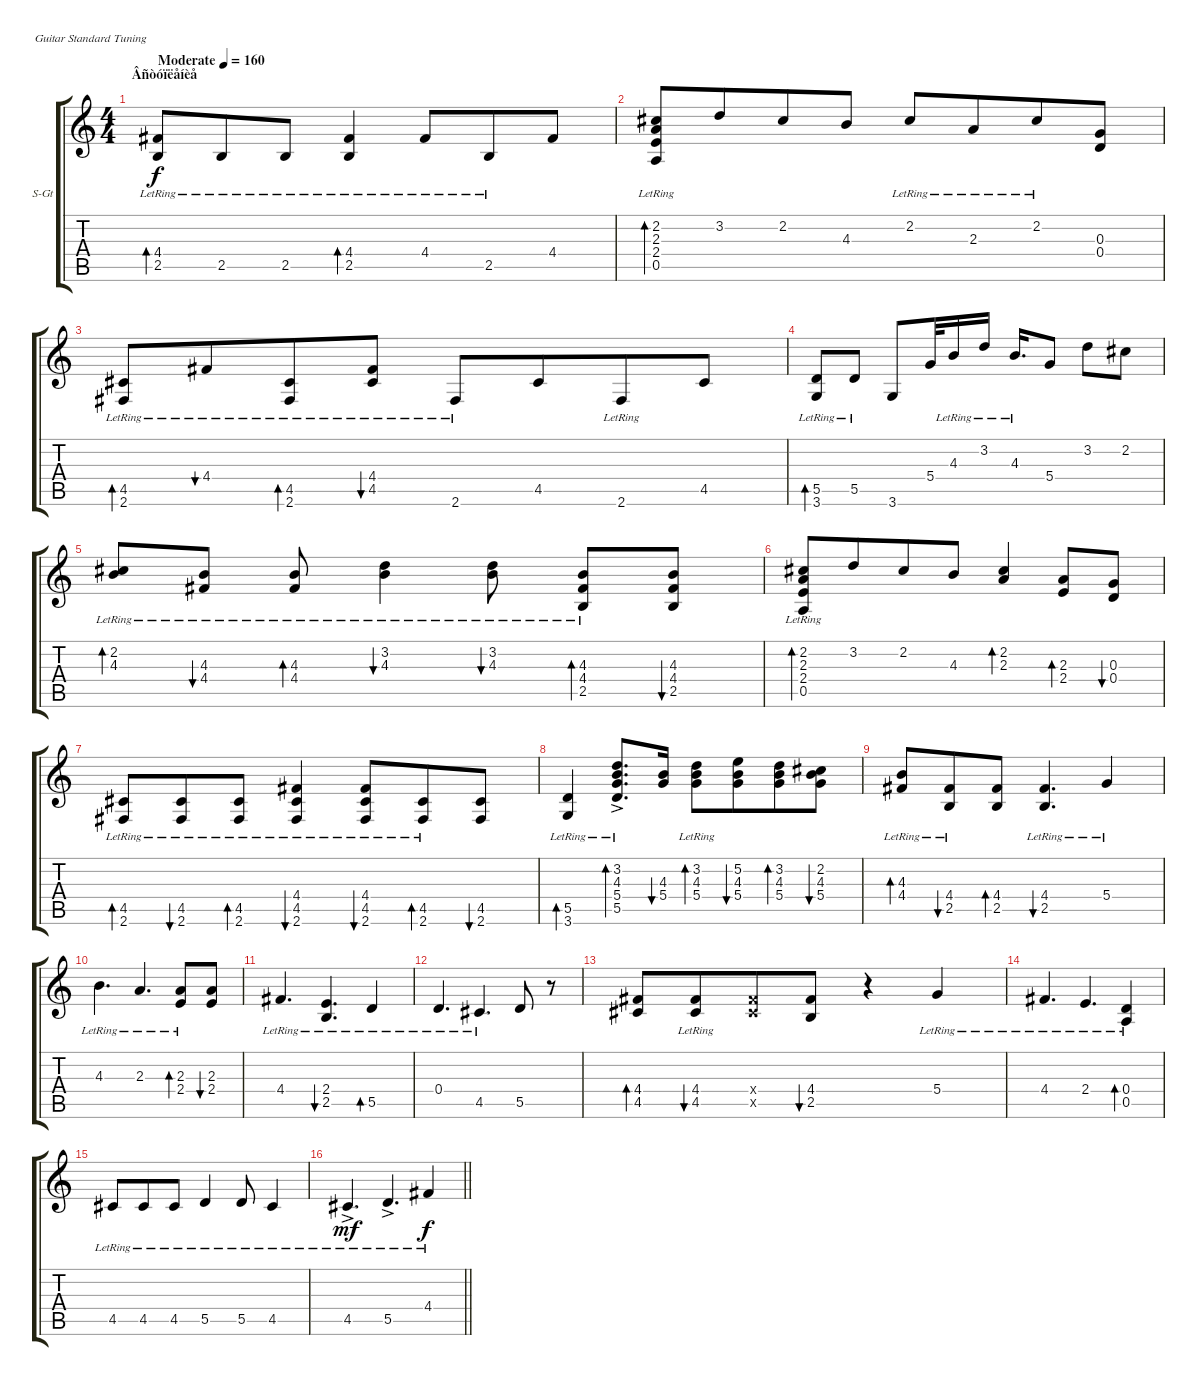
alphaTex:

\bracketExtendMode groupsimilarinstruments
\firstSystemTrackNameOrientation horizontal
\otherSystemsTrackNameOrientation horizontal
\track ("Каспарян" "S-Gt") {instrument acousticguitarsteel}
\staff {score tabs}
\tuning (E4 B3 G3 D3 A2 E2)
\ts (4 4)
\beaming (8 2 2 2 2)
\section ("" "Âñòóïëåíèå")
\tempo (160 "Moderate")
\clef g2
\ks c
(4.4{lr} 2.5{lr}).8{bd 60 dy f instrument acousticguitarsteel} 2.5{lr}.8{beam merge} 2.5{lr}.8 (4.4{lr} 2.5).4{bd 120} 4.4{lr}.8{beam merge} 2.5{lr}.8 4.4.8 |
(2.2 2.3{lr} 2.4{lr} 0.5{lr}).8{bd 120} 3.2.8{beam merge} 2.2.8 4.3.8 2.2{lr}.8 2.3{lr}.8{beam merge} 2.2{lr}.8 (0.3 0.4).8 |
(4.5{lr} 2.6{lr}).8{bd 60} 4.4{lr}.8{bu 120 beam merge} (4.5{lr} 2.6{lr}).8{bd 60} (4.4{lr} 4.5{lr}).8{bu 60} 2.6{lr}.8 4.5.8{beam merge} 2.6{lr}.8 4.5.8 |
(5.5 3.6{lr}).8{bd 60} 5.5{lr}.8 3.6.8 5.4.32 4.3{lr}.16 3.2{lr}.16 4.3{lr}.16{d} 5.4.8 3.2.8 2.2.8 |
(2.2{lr} 4.3{lr}).8{bd 60} (4.3 4.4{lr}).8{bu 60} (4.3 4.4{lr}).8{bd 60} (3.2{lr} 4.3{lr}).4{bu 60} (3.2{lr} 4.3{lr}).8{bu 60} (4.3 4.4{lr} 2.5{lr}).8{bd 60} (4.3 4.4 2.5).8{bu 60} |
(2.2{lr} 2.3{lr} 2.4{lr} 0.5{lr}).8{bd 120} 3.2.8{beam merge} 2.2.8 4.3.8 (2.2 2.3).4{bd 60 beam merge} (2.3 2.4).8{bd 60} (0.3 0.4).8{bu 60} |
(4.5{lr} 2.6{lr}).8{bd 60} (4.5{lr} 2.6).8{bu 60 beam merge} (4.5{lr} 2.6).8{bd 60} (4.4{lr} 4.5{lr} 2.6).4{bu 60} (4.4{lr} 4.5{lr} 2.6).8{bu 60 beam merge} (4.5{lr} 2.6).8{bd 60} (4.5 2.6).8{bu 60} |
(5.5{lr} 3.6{lr}).4{bd 60} (3.2{lr} 4.3{ac lr} 5.4{ac lr} 5.5{ac lr}).8{d bd 60} (4.3 5.4).16{bu 60} (3.2{lr} 4.3{lr} 5.4).8{bd 60} (5.2 4.3 5.4).8{bu 60 beam merge} (3.2 4.3 5.4).8{bd 120} (2.2 4.3 5.4).8{bu 120} |
(4.3{lr} 4.4{lr}).8{bd 60} (4.4 2.5{lr}).8{bu 60 beam merge} (4.4 2.5).8{bd 60} (4.4{lr} 2.5).4{d bu 60} 5.4{lr}.4 |
4.3{lr}.4{d} 2.3{lr}.4{d beam merge} (2.3{lr} 2.4{lr}).8{bd 60} (2.3 2.4).8{bu 60} |
4.4{lr}.4{d} (2.4{lr} 2.5{lr}).4{d bu 60} 5.5{lr}.4{bd 60} |
0.4{lr}.4{d} 4.5{lr}.4{d} 5.5.8 r.8 |
(4.4 4.5).8{bd 60} (4.4{lr} 4.5).8{bu 60 beam merge} (4.4{x} 4.5{x}).8 (4.4 2.5).8{bu 60} r.4 5.4{lr}.4 |
4.4{lr}.4{d} 2.4{lr}.4{d} (0.4{lr} 0.5{lr}).4{bd 60} |
4.5{lr}.8 4.5{lr}.8{beam merge} 4.5{lr}.8 5.5{lr}.4 5.5{lr}.8 4.5{lr}.4 |
\barLineRight lightlight
4.5{ac lr}.4{d dy mf} 5.5{ac lr}.4{d} 4.4{lr}.4{dy f}
